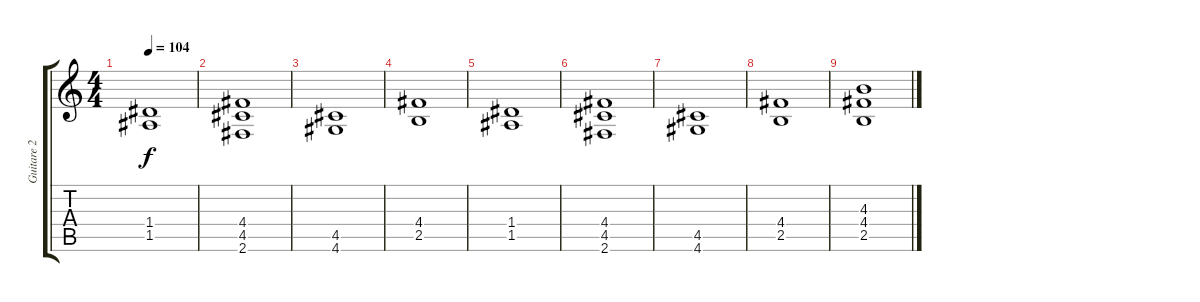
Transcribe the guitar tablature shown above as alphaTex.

\track ("Guitare 2" "Guitare 2") {instrument overdrivenguitar}
\staff {score tabs}
\tuning (E4 B3 G3 D3 A2 E2) {hide}
\ts (4 4)
\tempo 104
\clef g2
\ks c
(1.4 1.5).1{dy f} |
(4.4 4.5 2.6).1 |
(4.5 4.6).1 |
(4.4 2.5).1 |
(1.4 1.5).1 |
(4.4 4.5 2.6).1 |
(4.5 4.6).1 |
(4.4 2.5).1 |
(4.3 4.4 2.5).1
